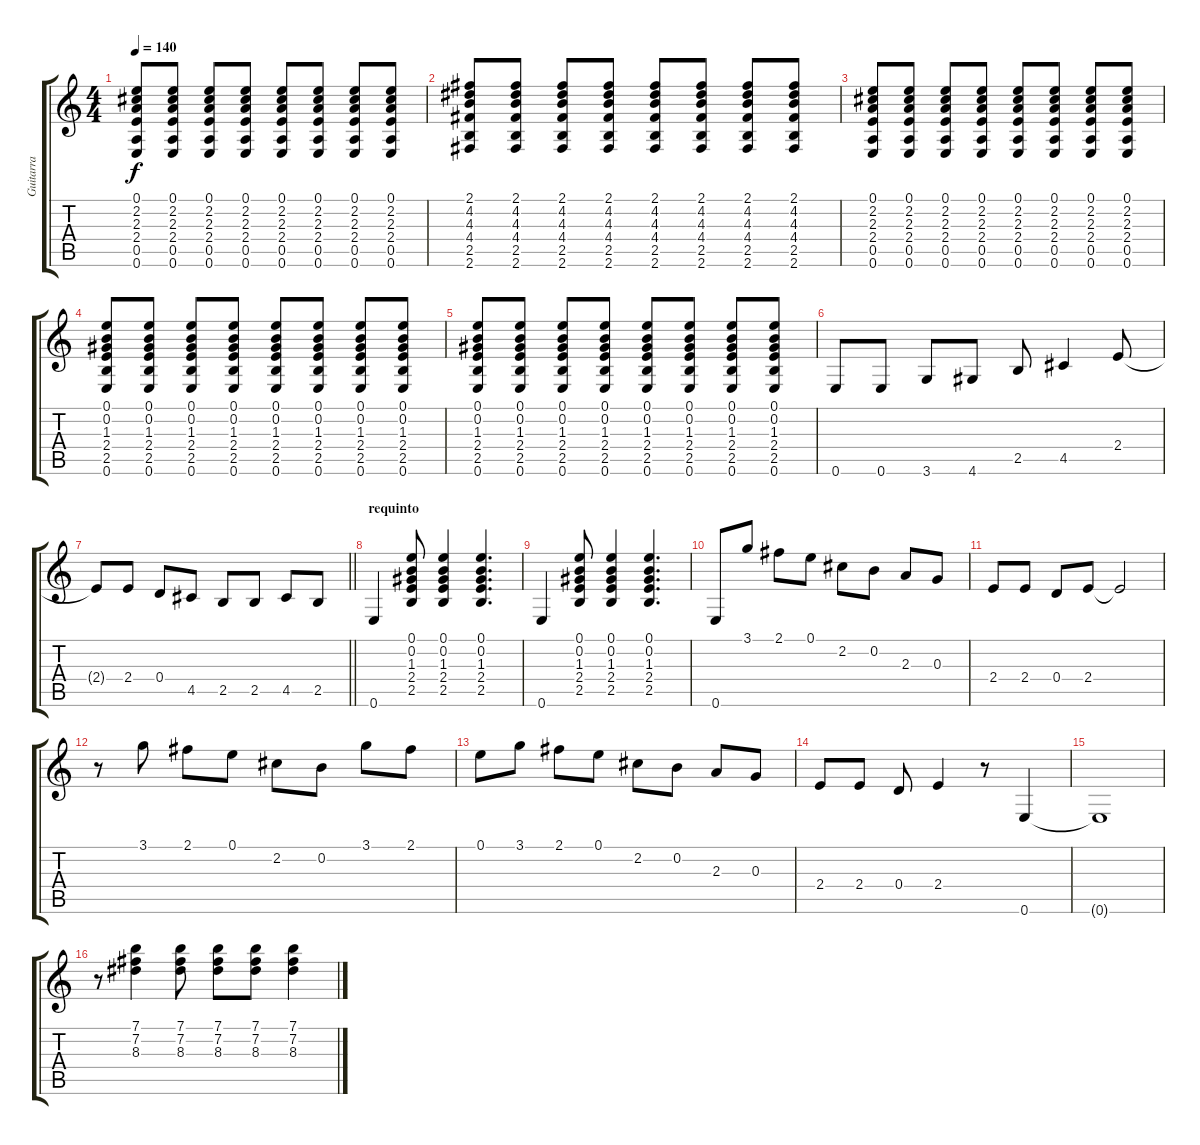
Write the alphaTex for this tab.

\track ("Guitarra" "Guitarra") {instrument electricguitarclean}
\staff {score tabs}
\tuning (E4 B3 G3 D3 A2 E2) {hide}
\ts (4 4)
\tempo 140
\clef g2
\ks c
(0.1 2.2 2.3 2.4 0.5 0.6).8{dy f} (0.1 2.2 2.3 2.4 0.5 0.6).8 (0.1 2.2 2.3 2.4 0.5 0.6).8 (0.1 2.2 2.3 2.4 0.5 0.6).8 (0.1 2.2 2.3 2.4 0.5 0.6).8 (0.1 2.2 2.3 2.4 0.5 0.6).8 (0.1 2.2 2.3 2.4 0.5 0.6).8 (0.1 2.2 2.3 2.4 0.5 0.6).8 |
(2.1 4.2 4.3 4.4 2.5 2.6).8 (2.1 4.2 4.3 4.4 2.5 2.6).8 (2.1 4.2 4.3 4.4 2.5 2.6).8 (2.1 4.2 4.3 4.4 2.5 2.6).8 (2.1 4.2 4.3 4.4 2.5 2.6).8 (2.1 4.2 4.3 4.4 2.5 2.6).8 (2.1 4.2 4.3 4.4 2.5 2.6).8 (2.1 4.2 4.3 4.4 2.5 2.6).8 |
(0.1 2.2 2.3 2.4 0.5 0.6).8 (0.1 2.2 2.3 2.4 0.5 0.6).8 (0.1 2.2 2.3 2.4 0.5 0.6).8 (0.1 2.2 2.3 2.4 0.5 0.6).8 (0.1 2.2 2.3 2.4 0.5 0.6).8 (0.1 2.2 2.3 2.4 0.5 0.6).8 (0.1 2.2 2.3 2.4 0.5 0.6).8 (0.1 2.2 2.3 2.4 0.5 0.6).8 |
(0.1 0.2 1.3 2.4 2.5 0.6).8 (0.1 0.2 1.3 2.4 2.5 0.6).8 (0.1 0.2 1.3 2.4 2.5 0.6).8 (0.1 0.2 1.3 2.4 2.5 0.6).8 (0.1 0.2 1.3 2.4 2.5 0.6).8 (0.1 0.2 1.3 2.4 2.5 0.6).8 (0.1 0.2 1.3 2.4 2.5 0.6).8 (0.1 0.2 1.3 2.4 2.5 0.6).8 |
(0.1 0.2 1.3 2.4 2.5 0.6).8 (0.1 0.2 1.3 2.4 2.5 0.6).8 (0.1 0.2 1.3 2.4 2.5 0.6).8 (0.1 0.2 1.3 2.4 2.5 0.6).8 (0.1 0.2 1.3 2.4 2.5 0.6).8 (0.1 0.2 1.3 2.4 2.5 0.6).8 (0.1 0.2 1.3 2.4 2.5 0.6).8 (0.1 0.2 1.3 2.4 2.5 0.6).8 |
0.6.8 0.6.8 3.6.8 4.6.8 2.5.8 4.5.4 2.4.8 |
\barLineRight lightlight
2.4{t}.8 2.4.8 0.4.8 4.5.8 2.5.8 2.5.8 4.5.8 2.5.8 |
\section ("" "requinto")
0.6.4 (0.1 0.2 1.3 2.4 2.5).8 (0.1 0.2 1.3 2.4 2.5).4 (0.1 0.2 1.3 2.4 2.5).4{d} |
0.6.4 (0.1 0.2 1.3 2.4 2.5).8 (0.1 0.2 1.3 2.4 2.5).4 (0.1 0.2 1.3 2.4 2.5).4{d} |
0.6.8 3.1.8 2.1.8 0.1.8 2.2.8 0.2.8 2.3.8 0.3.8 |
2.4.8 2.4.8 0.4.8 2.4.8 2.4{t}.2 |
r.8 3.1.8 2.1.8 0.1.8 2.2.8 0.2.8 3.1.8 2.1.8 |
0.1.8 3.1.8 2.1.8 0.1.8 2.2.8 0.2.8 2.3.8 0.3.8 |
2.4.8 2.4.8 0.4.8 2.4.4 r.8 0.6.4 |
0.6{t}.1 |
r.8 (7.1 7.2 8.3).4 (7.1 7.2 8.3).8 (7.1 7.2 8.3).8 (7.1 7.2 8.3).8 (7.1 7.2 8.3).4
